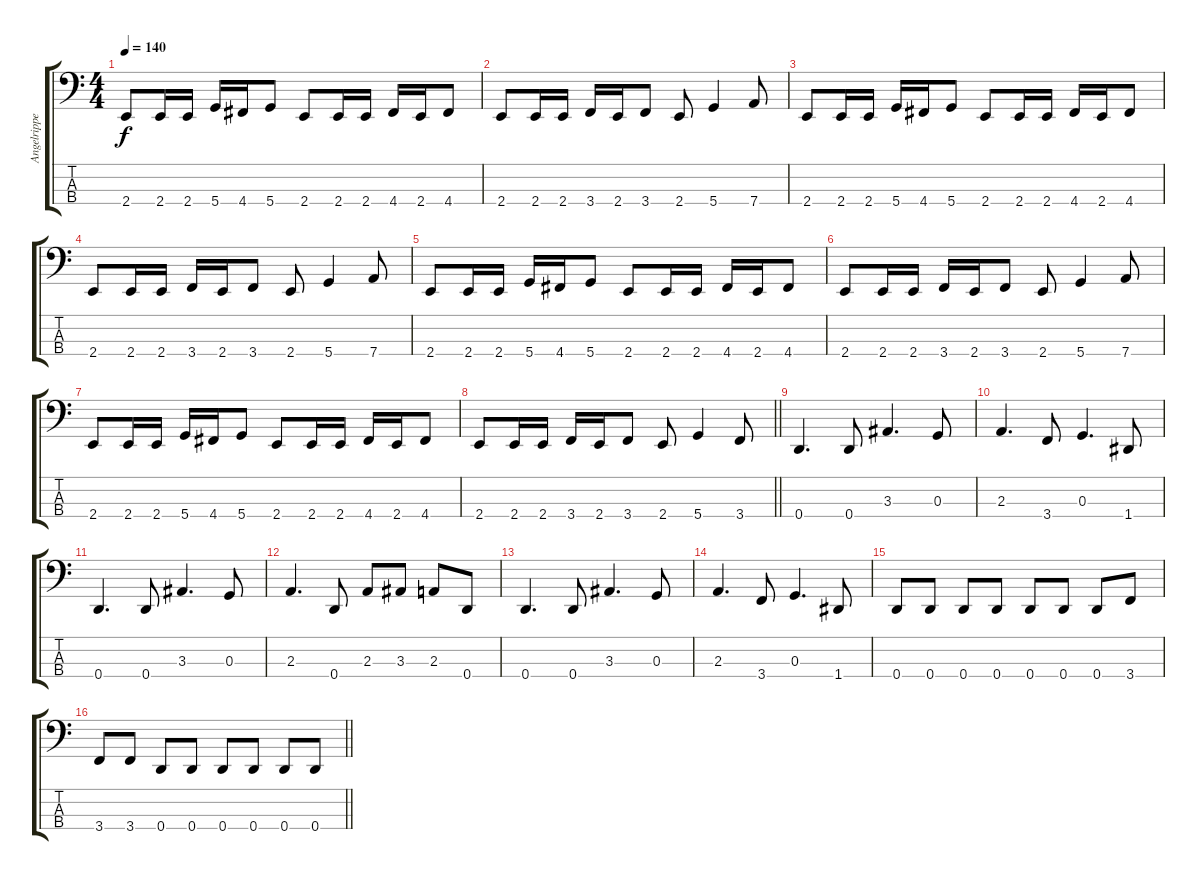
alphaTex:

\track ("Angelripper" "Angelrippe") {instrument electricbassfinger}
\staff {score tabs}
\tuning (F2 C2 G1 D1) {hide}
\ts (4 4)
\section ("" "")
\tempo 140
\clef f4
\ks c
2.4.8{dy f} 2.4.16 2.4.16 5.4.16 4.4.16 5.4.8 2.4.8 2.4.16 2.4.16 4.4.16 2.4.16 4.4.8 |
2.4.8 2.4.16 2.4.16 3.4.16 2.4.16 3.4.8 2.4.8 5.4.4 7.4.8 |
2.4.8 2.4.16 2.4.16 5.4.16 4.4.16 5.4.8 2.4.8 2.4.16 2.4.16 4.4.16 2.4.16 4.4.8 |
2.4.8 2.4.16 2.4.16 3.4.16 2.4.16 3.4.8 2.4.8 5.4.4 7.4.8 |
2.4.8 2.4.16 2.4.16 5.4.16 4.4.16 5.4.8 2.4.8 2.4.16 2.4.16 4.4.16 2.4.16 4.4.8 |
2.4.8 2.4.16 2.4.16 3.4.16 2.4.16 3.4.8 2.4.8 5.4.4 7.4.8 |
2.4.8 2.4.16 2.4.16 5.4.16 4.4.16 5.4.8 2.4.8 2.4.16 2.4.16 4.4.16 2.4.16 4.4.8 |
\barLineRight lightlight
2.4.8 2.4.16 2.4.16 3.4.16 2.4.16 3.4.8 2.4.8 5.4.4 3.4.8 |
\section ("" "")
0.4.4{d} 0.4.8 3.3.4{d} 0.3.8 |
2.3.4{d} 3.4.8 0.3.4{d} 1.4.8 |
0.4.4{d} 0.4.8 3.3.4{d} 0.3.8 |
2.3.4{d} 0.4.8 2.3.8 3.3.8 2.3.8 0.4.8 |
0.4.4{d} 0.4.8 3.3.4{d} 0.3.8 |
2.3.4{d} 3.4.8 0.3.4{d} 1.4.8 |
0.4.8 0.4.8 0.4.8 0.4.8 0.4.8 0.4.8 0.4.8 3.4.8 |
\barLineRight lightlight
3.4.8 3.4.8 0.4.8 0.4.8 0.4.8 0.4.8 0.4.8 0.4.8
